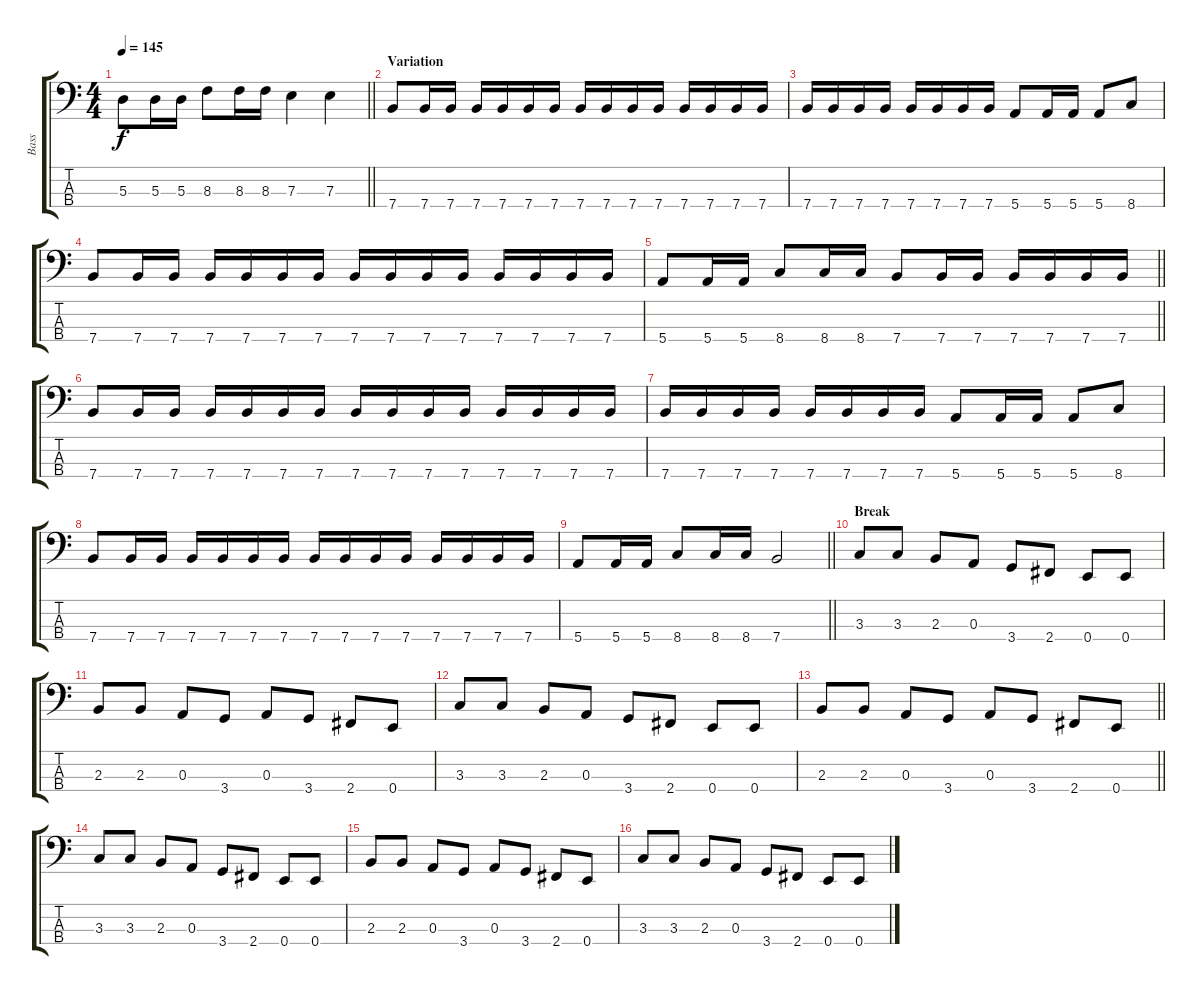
\track ("Bass" "Bass") {instrument electricbassfinger}
\staff {score tabs}
\tuning (G2 D2 A1 E1) {hide}
\ts (4 4)
\tempo 145
\clef f4
\barLineRight lightlight
\ks c
5.3.8{dy f} 5.3.16 5.3.16 8.3.8 8.3.16 8.3.16 7.3.4 7.3.4 |
\section ("" "Variation")
7.4.8{volume 15} 7.4.16 7.4.16 7.4.16 7.4.16 7.4.16 7.4.16 7.4.16 7.4.16 7.4.16 7.4.16 7.4.16 7.4.16 7.4.16 7.4.16 |
7.4.16 7.4.16 7.4.16 7.4.16 7.4.16 7.4.16 7.4.16 7.4.16 5.4.8 5.4.16 5.4.16 5.4.8 8.4.8 |
7.4.8 7.4.16 7.4.16 7.4.16 7.4.16 7.4.16 7.4.16 7.4.16 7.4.16 7.4.16 7.4.16 7.4.16 7.4.16 7.4.16 7.4.16 |
\barLineRight lightlight
5.4.8 5.4.16 5.4.16 8.4.8 8.4.16 8.4.16 7.4.8 7.4.16 7.4.16 7.4.16 7.4.16 7.4.16 7.4.16 |
\section ("" "")
7.4.8 7.4.16 7.4.16 7.4.16 7.4.16 7.4.16 7.4.16 7.4.16 7.4.16 7.4.16 7.4.16 7.4.16 7.4.16 7.4.16 7.4.16 |
7.4.16 7.4.16 7.4.16 7.4.16 7.4.16 7.4.16 7.4.16 7.4.16 5.4.8 5.4.16 5.4.16 5.4.8 8.4.8 |
7.4.8 7.4.16 7.4.16 7.4.16 7.4.16 7.4.16 7.4.16 7.4.16 7.4.16 7.4.16 7.4.16 7.4.16 7.4.16 7.4.16 7.4.16 |
\barLineRight lightlight
5.4.8 5.4.16 5.4.16 8.4.8 8.4.16 8.4.16 7.4.2 |
\section ("" "Break")
3.3.8 3.3.8 2.3.8 0.3.8 3.4.8 2.4.8 0.4.8 0.4.8 |
2.3.8 2.3.8 0.3.8 3.4.8 0.3.8 3.4.8 2.4.8 0.4.8 |
3.3.8 3.3.8 2.3.8 0.3.8 3.4.8 2.4.8 0.4.8 0.4.8 |
\barLineRight lightlight
2.3.8 2.3.8 0.3.8 3.4.8 0.3.8 3.4.8 2.4.8 0.4.8 |
\section ("" "")
3.3.8 3.3.8 2.3.8 0.3.8 3.4.8 2.4.8 0.4.8 0.4.8 |
2.3.8 2.3.8 0.3.8 3.4.8 0.3.8 3.4.8 2.4.8 0.4.8 |
3.3.8 3.3.8 2.3.8 0.3.8 3.4.8 2.4.8 0.4.8 0.4.8
